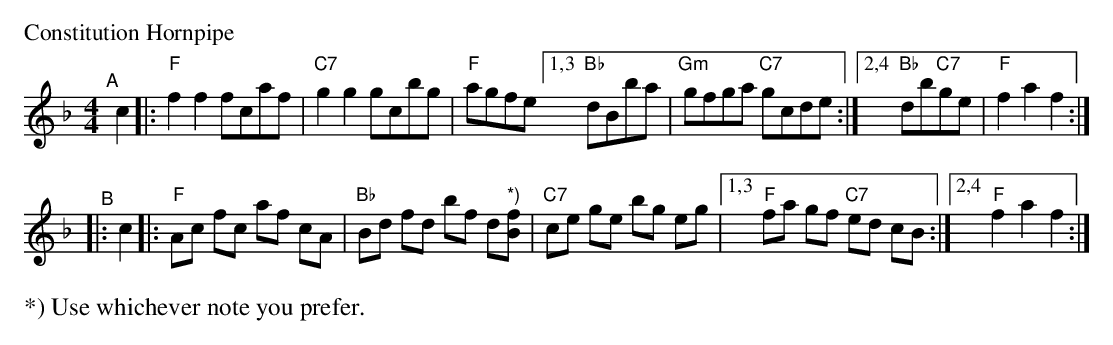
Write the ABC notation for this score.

X:1
P: Constitution Hornpipe
M: 4/4
L: 1/8
K: F
"^A"[|] c2 \
|: "F"f2f2 fcaf | "C7"g2g2 gcbg | "F"agfe \
[1,3 "Bb"dBba | "Gm"gfga "C7"gcde :|[2,4 "Bb"db"C7"ge | "F"f2a2 f2 :|
"^B"|: c2 \
|: "F"Ac fc af cA | "Bb"Bd fd bf d"*)"[fB] | "C7"ce ge bg eg \
|[1,3 "F"fa gf "C7"ed cB :|[2,4 "F"f2 a2 f2 :|
